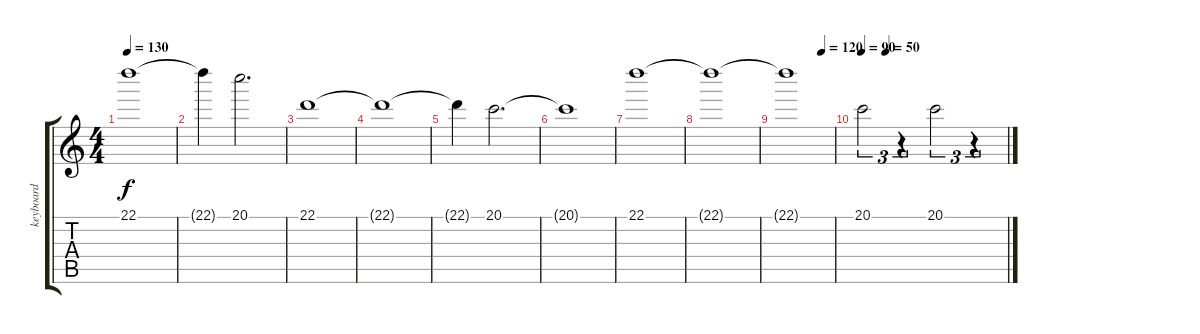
\track ("keyboard" "keyboard") {instrument churchorgan}
\staff {score tabs}
\tuning (E4 B3 G3 D3 A2 E2) {hide}
\ts (4 4)
\tempo 130
\clef g2
\ks c
22.1{t}.1{ot 8vb dy f} |
22.1{t}.4{ot 8vb} 20.1.2{d ot 8vb} |
22.1.1 |
22.1{t}.1 |
22.1{t}.4 20.1.2{d} |
20.1{t}.1 |
22.1.1{ot 8vb} |
22.1{t}.1{ot 8vb} |
\tempo (120 0.75)
22.1{t}.1{ot 8vb} |
\tempo 90
\tempo (50 0.16666666666666666)
20.1.2{tu (3 2)} r.4{tu (3 2)} 20.1.2{tu (3 2)} r.4{tu (3 2)}
